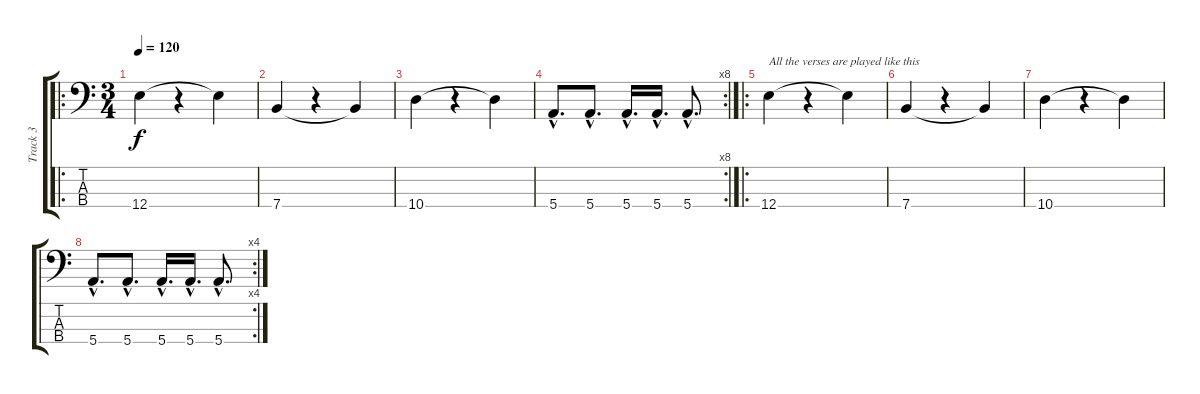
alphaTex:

\track ("Track 3" "Track 3") {instrument electricbassfinger}
\staff {score tabs}
\tuning (G2 D2 A1 E1) {hide}
\ro
\ts (3 4)
\tempo 120
\clef f4
\ks c
12.4.4{dy f} r.4 12.4{t}.4 |
7.4.4 r.4 7.4{t}.4 |
10.4.4 r.4 10.4{t}.4 |
\rc 8
5.4{hac}.8{d} 5.4{hac}.8{d} 5.4{hac}.16{d} 5.4{hac}.16{d} 5.4{hac}.8{d} |
\ro
12.4.4{txt "All the verses are played like this"} r.4 12.4{t}.4 |
7.4.4 r.4 7.4{t}.4 |
10.4.4 r.4 10.4{t}.4 |
\rc 4
5.4{hac}.8{d} 5.4{hac}.8{d} 5.4{hac}.16{d} 5.4{hac}.16{d} 5.4{hac}.8{d}
